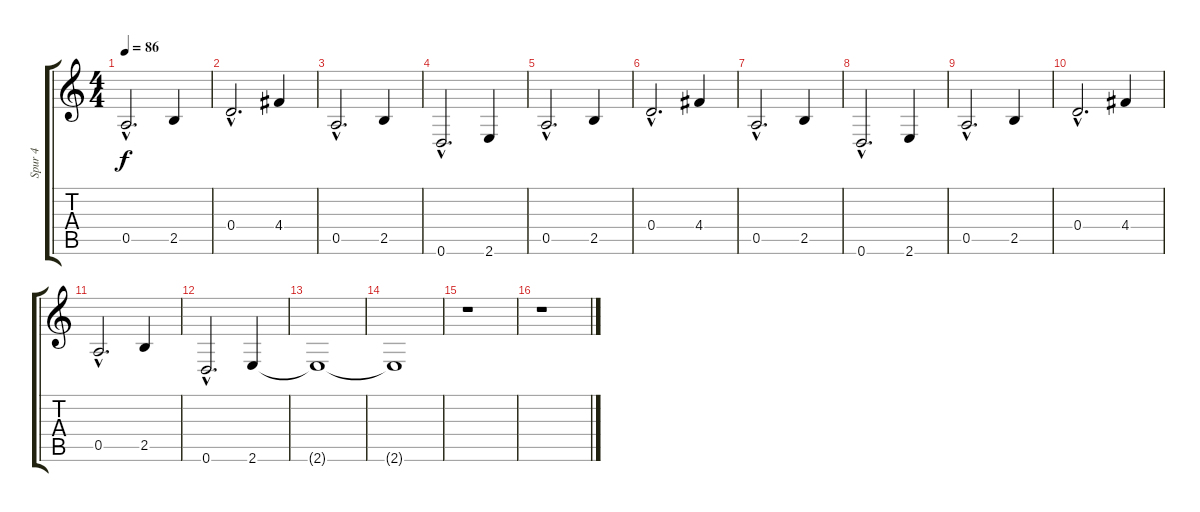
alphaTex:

\track ("Spur 4" "Spur 4") {instrument electricguitarclean}
\staff {score tabs}
\tuning (E4 B3 G3 D3 A2 D2) {hide}
\ts (4 4)
\tempo 86
\clef g2
\ks c
0.5{hac}.2{d dy f} 2.5.4 |
0.4{hac}.2{d} 4.4.4 |
0.5{hac}.2{d} 2.5.4 |
0.6{hac}.2{d} 2.6.4 |
0.5{hac}.2{d} 2.5.4 |
0.4{hac}.2{d} 4.4.4 |
0.5{hac}.2{d} 2.5.4 |
0.6{hac}.2{d} 2.6.4 |
0.5{hac}.2{d} 2.5.4 |
0.4{hac}.2{d} 4.4.4 |
0.5{hac}.2{d} 2.5.4 |
0.6{hac}.2{d} 2.6.4 |
2.6{t}.1 |
2.6{t}.1 |
r.1 |
r.1
